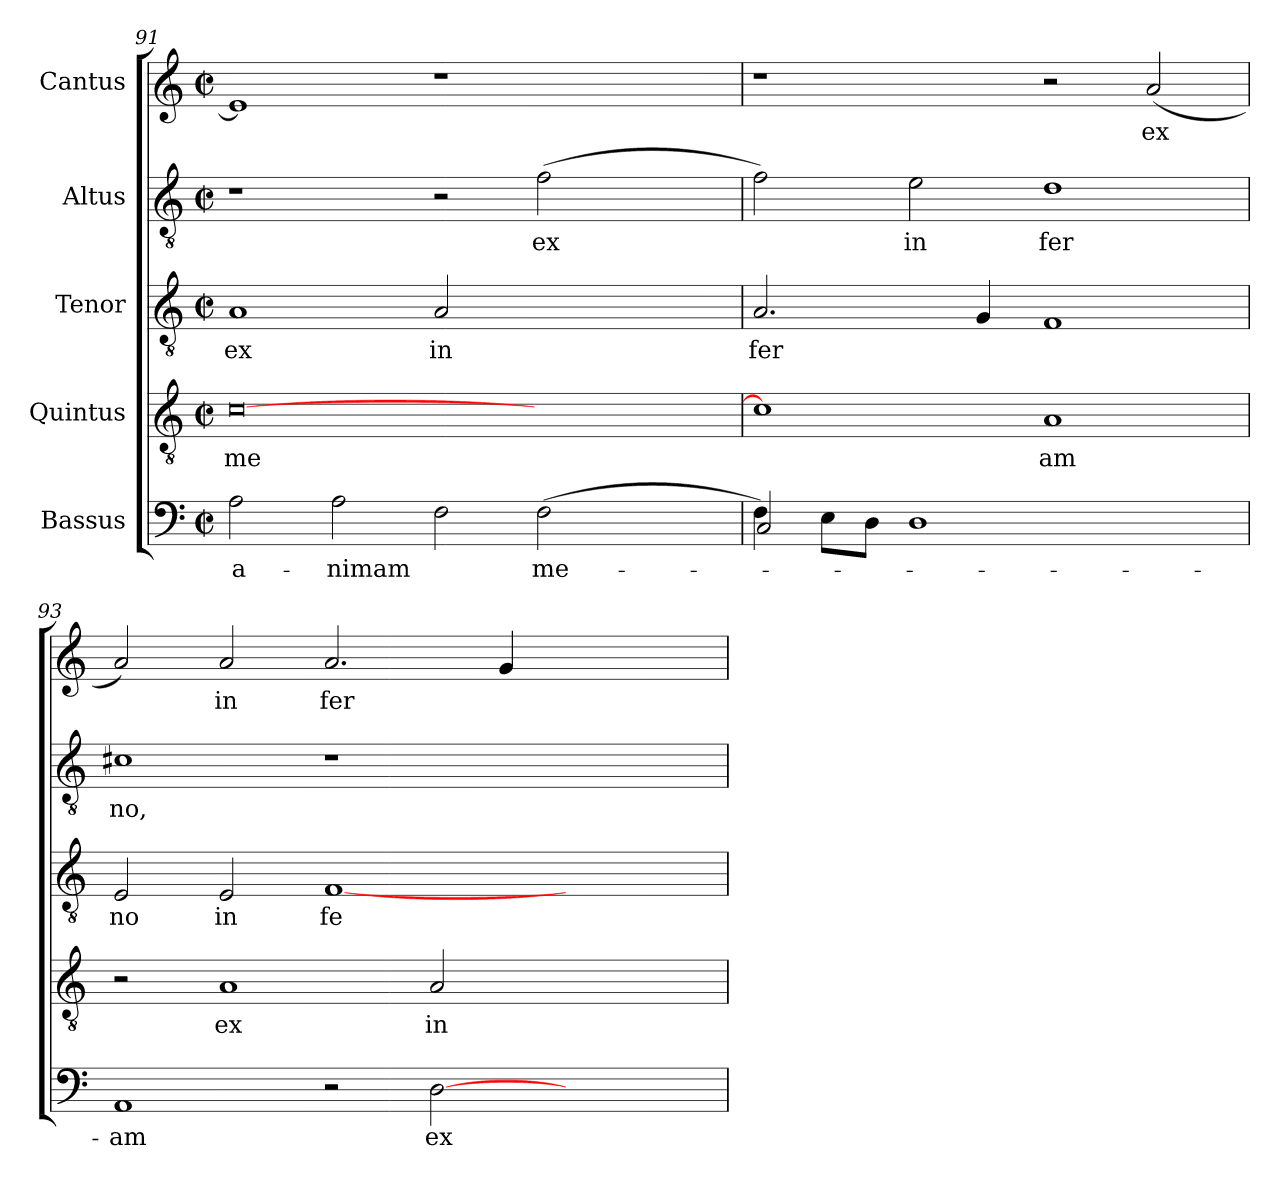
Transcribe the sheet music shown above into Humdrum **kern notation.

**kern	**text	**kern	**text	**kern	**text	**kern	**text	**kern	**text
*part5	*part5	*part4	*part4	*part3	*part3	*part2	*part2	*part1	*part1
*staff5	*staff5	*staff4	*staff4	*staff3	*staff3	*staff2	*staff2	*staff1	*staff1
*I"Bassus	*	*I"Quintus	*	*I"Tenor	*	*I"Altus	*	*I"Cantus	*
*clefF4	*	*clefGv2	*	*clefGv2	*	*clefGv2	*	*clefG2	*
*M2/2	*	*M2/2	*	*M2/2	*	*M2/2	*	*M2/2	*
*met(c|)	*	*met(c|)	*	*met(c|)	*	*met(c|)	*	*met(c|)	*
=91	=91	=91	=91	=91	=91	=91	=91	=91	=91
!	!LO:LY:b:cj	!LO:N:vis=0	!LO:LY:b:cj	!	!LO:LY:b:cj	!	!	!	!
2A\	a-	[>1.c	me	1A	ex	1r	.	1e]	.
!	!LO:LY:b	!	!	!	!	!	!	!	!
2A\	-nimam	.	.	.	.	.	.	.	.
!	!	!	!	!	!LO:LY:b:cj	!	!	!LO:N:vis=1	!
2F\	.	.	.	2A/	in	2r	.	1.r	.
!	!LO:LY:b	!	!	!	!	!	!LO:LY:b:cj	!	!
(>2F\	me-	1ryy	.	1ryy	.	(>2f\	ex	.	.
2ryy	.	.	.	.	.	2ryy	.	.	.
=92	=92	=92	=92	=92	=92	=92	=92	=92	=92
*^	*	*	*	*	*	*	*	*	*
!	!	!	!	!	!	!LO:LY:b	!	!	!	!
4F\)	2C/	.	1c]	.	2.A/	fer	2f\)	.	1r	.
8E\L	.	.	.	.	.	.	.	.	.	.
8D\J	.	.	.	.	.	.	.	.	.	.
!	!	!	!	!	!	!	!	!LO:LY:b:cj	!	!
1D	2ryy	.	.	.	.	.	2e\	in	.	.
.	.	.	.	.	4G/	.	.	.	.	.
!	!	!	!	!LO:LY:b:cj	!	!	!	!LO:LY:b:cj	!	!
.	1ryy	.	1A	am	1F	.	1d	fer	2r	.
!	!	!	!	!	!	!	!	!	!	!LO:LY:b:cj
2ryy	.	.	.	.	.	.	.	.	(<2a/	ex
*v	*v	*	*	*	*	*	*	*	*	*
=93	=93	=93	=93	=93	=93	=93	=93	=93	=93
!	!LO:LY:b:cj	!	!	!	!LO:LY:b:cj	!	!LO:LY:b:cj	!	!
1AA	-am	2r	.	2E/	no	1c#X	no,	2a/)	.
!	!	!	!LO:LY:b:cj	!	!LO:LY:b:cj	!	!	!	!LO:LY:b:cj
.	.	1A	ex	2E/	in	.	.	2a/	in
!	!	!	!	!	!LO:LY:b:cj	!LO:N:vis=1	!	!	!LO:LY:b
2r	.	.	.	[<1F	fe	0r	.	2.a/	fer
!	!LO:LY:b:cj	!	!LO:LY:b:cj	!	!	!	!	!	!
[>2D\	ex	2A/	in	.	.	.	.	.	.
.	.	.	.	.	.	.	.	4g/	.
1ryy	.	1ryy	.	1ryy	.	.	.	1ryy	.
=	=	=	=	=	=	=	=	=	=
*-	*-	*-	*-	*-	*-	*-	*-	*-	*-
